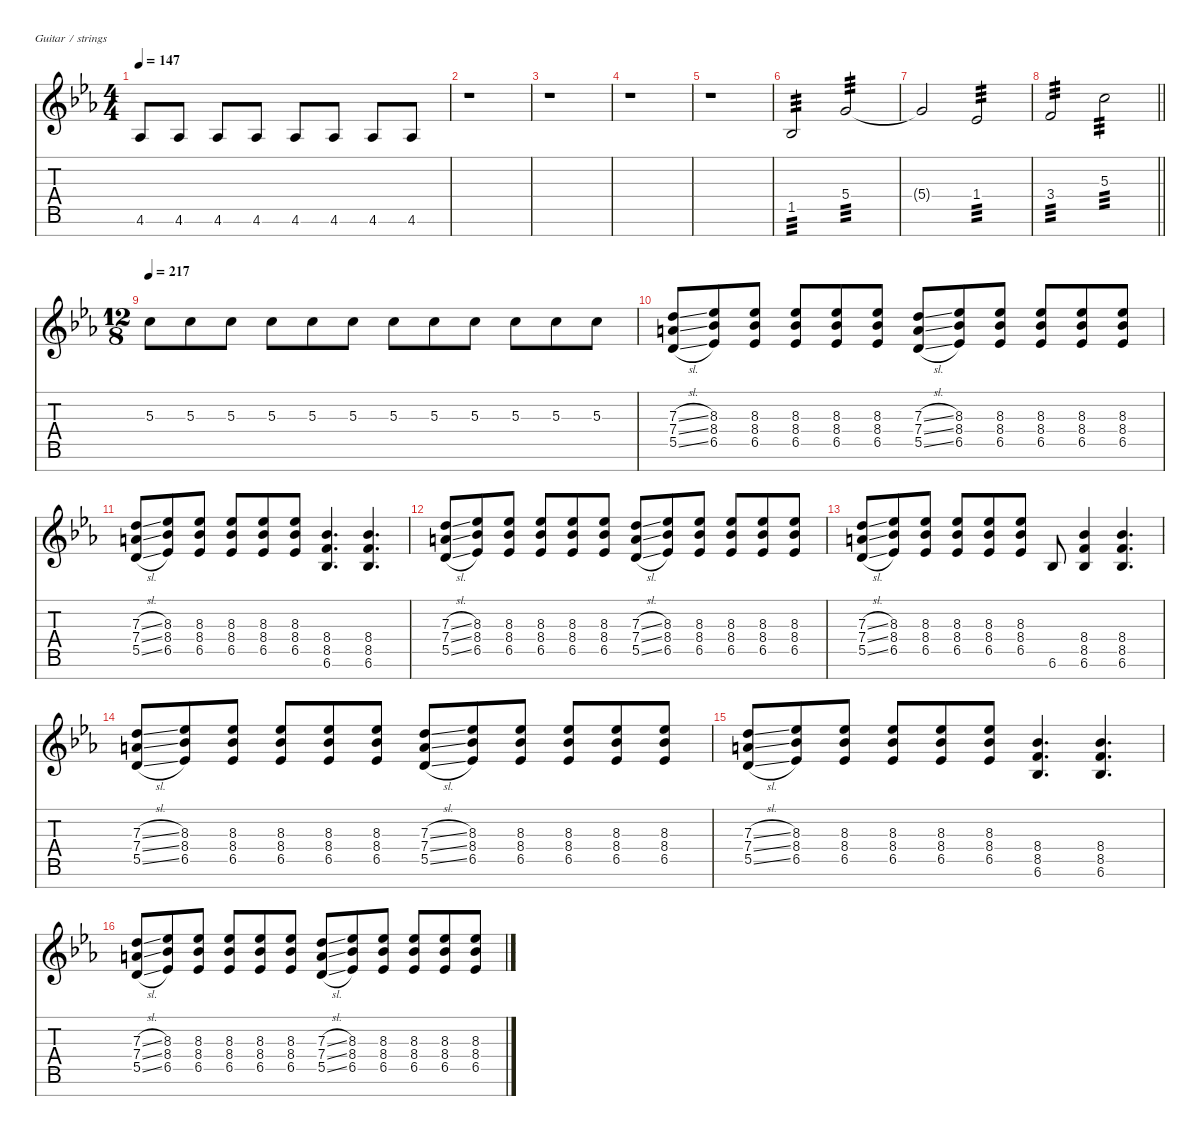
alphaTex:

\defaultSystemsLayout 4
\hideDynamics
\bracketExtendMode nobrackets
\singleTrackTrackNamePolicy hidden
\multiTrackTrackNamePolicy hidden
\firstSystemTrackNameMode fullname
\firstSystemTrackNameOrientation horizontal
\otherSystemsTrackNameOrientation horizontal
\track ("Guitar 1" "dist.guit.") {instrument distortionguitar}
\staff {score tabs}
\tuning (E4 B3 G3 D3 A2 E2 B1)
\ts (4 4)
\tempo 147
\clef g2
\ks eb
4.6{acc b}.8{dy f beam Up} 4.6{acc b}.8{beam Up} 4.6{acc b}.8{beam Up} 4.6{acc b}.8{beam Up} 4.6{acc b}.8{beam Up} 4.6{acc b}.8{beam Up} 4.6{acc b}.8{beam Up} 4.6{acc b}.8{beam Up} |
r.1{beam Down} |
r.1{beam Down} |
r.1{beam Down} |
r.1{beam Down} |
1.5{acc b}.2{tp 3 dy fff beam Up} 5.4{acc forcenatural}.2{tp 3 beam Up} |
5.4{t acc forcenatural}.2{dy f beam Up} 1.4{acc b}.2{tp 3 dy fff beam Up} |
\barLineRight lightlight
3.4{acc forcenatural}.2{tp 3 beam Up} 5.3{acc forcenatural}.2{tp 3 beam Down} |
\ts (12 8)
\beaming (8 3 3 3 3)
\tempo 217
5.3{acc forcenatural}.8{beam Down} 5.3{acc forcenatural}.8{beam Down} 5.3{acc forcenatural}.8{beam Down} 5.3{acc forcenatural}.8{beam Down} 5.3{acc forcenatural}.8{beam Down} 5.3{acc forcenatural}.8{beam Down} 5.3{acc forcenatural}.8{beam Down} 5.3{acc forcenatural}.8{beam Down} 5.3{acc forcenatural}.8{beam Down} 5.3{acc forcenatural}.8{beam Down} 5.3{acc forcenatural}.8{beam Down} 5.3{acc forcenatural}.8{beam Down} |
(7.3{sl acc forcenatural} 7.4{sl acc forcenatural} 5.5{sl acc forcenatural}).8{dy f beam Up} (8.3{acc b} 8.4{acc b} 6.5{acc b}).8{beam Up} (8.3{acc b} 8.4{acc b} 6.5{acc b}).8{beam Up} (8.3{acc b} 8.4{acc b} 6.5{acc b}).8{beam Up} (8.3{acc b} 8.4{acc b} 6.5{acc b}).8{beam Up} (8.3{acc b} 8.4{acc b} 6.5{acc b}).8{beam Up} (7.3{sl acc forcenatural} 7.4{sl acc forcenatural} 5.5{sl acc forcenatural}).8{beam Up} (8.3{acc b} 8.4{acc b} 6.5{acc b}).8{beam Up} (8.3{acc b} 8.4{acc b} 6.5{acc b}).8{beam Up} (8.3{acc b} 8.4{acc b} 6.5{acc b}).8{beam Up} (8.3{acc b} 8.4{acc b} 6.5{acc b}).8{beam Up} (8.3{acc b} 8.4{acc b} 6.5{acc b}).8{beam Up} |
(7.3{sl acc forcenatural} 7.4{sl acc forcenatural} 5.5{sl acc forcenatural}).8{beam Up} (8.3{acc b} 8.4{acc b} 6.5{acc b}).8{beam Up} (8.3{acc b} 8.4{acc b} 6.5{acc b}).8{beam Up} (8.3{acc b} 8.4{acc b} 6.5{acc b}).8{beam Up} (8.3{acc b} 8.4{acc b} 6.5{acc b}).8{beam Up} (8.3{acc b} 8.4{acc b} 6.5{acc b}).8{beam Up} (8.4{acc b} 8.5{acc forcenatural} 6.6{acc b}).4{d beam Up} (8.4{acc b} 8.5{acc forcenatural} 6.6{acc b}).4{d beam Up} |
(7.3{sl acc forcenatural} 7.4{sl acc forcenatural} 5.5{sl acc forcenatural}).8{beam Up} (8.3{acc b} 8.4{acc b} 6.5{acc b}).8{beam Up} (8.3{acc b} 8.4{acc b} 6.5{acc b}).8{beam Up} (8.3{acc b} 8.4{acc b} 6.5{acc b}).8{beam Up} (8.3{acc b} 8.4{acc b} 6.5{acc b}).8{beam Up} (8.3{acc b} 8.4{acc b} 6.5{acc b}).8{beam Up} (7.3{sl acc forcenatural} 7.4{sl acc forcenatural} 5.5{sl acc forcenatural}).8{beam Up} (8.3{acc b} 8.4{acc b} 6.5{acc b}).8{beam Up} (8.3{acc b} 8.4{acc b} 6.5{acc b}).8{beam Up} (8.3{acc b} 8.4{acc b} 6.5{acc b}).8{beam Up} (8.3{acc b} 8.4{acc b} 6.5{acc b}).8{beam Up} (8.3{acc b} 8.4{acc b} 6.5{acc b}).8{beam Up} |
(7.3{sl acc forcenatural} 7.4{sl acc forcenatural} 5.5{sl acc forcenatural}).8{beam Up} (8.3{acc b} 8.4{acc b} 6.5{acc b}).8{beam Up} (8.3{acc b} 8.4{acc b} 6.5{acc b}).8{beam Up} (8.3{acc b} 8.4{acc b} 6.5{acc b}).8{beam Up} (8.3{acc b} 8.4{acc b} 6.5{acc b}).8{beam Up} (8.3{acc b} 8.4{acc b} 6.5{acc b}).8{beam Up} 6.6{acc b}.8{beam Up} (8.4{acc b} 8.5{acc forcenatural} 6.6{acc b}).4{beam Up} (8.4{acc b} 8.5{acc forcenatural} 6.6{acc b}).4{d beam Up} |
(7.3{sl acc forcenatural} 7.4{sl acc forcenatural} 5.5{sl acc forcenatural}).8{beam Up} (8.3{acc b} 8.4{acc b} 6.5{acc b}).8{beam Up} (8.3{acc b} 8.4{acc b} 6.5{acc b}).8{beam Up} (8.3{acc b} 8.4{acc b} 6.5{acc b}).8{beam Up} (8.3{acc b} 8.4{acc b} 6.5{acc b}).8{beam Up} (8.3{acc b} 8.4{acc b} 6.5{acc b}).8{beam Up} (7.3{sl acc forcenatural} 7.4{sl acc forcenatural} 5.5{sl acc forcenatural}).8{beam Up} (8.3{acc b} 8.4{acc b} 6.5{acc b}).8{beam Up} (8.3{acc b} 8.4{acc b} 6.5{acc b}).8{beam Up} (8.3{acc b} 8.4{acc b} 6.5{acc b}).8{beam Up} (8.3{acc b} 8.4{acc b} 6.5{acc b}).8{beam Up} (8.3{acc b} 8.4{acc b} 6.5{acc b}).8{beam Up} |
(7.3{sl acc forcenatural} 7.4{sl acc forcenatural} 5.5{sl acc forcenatural}).8{beam Up} (8.3{acc b} 8.4{acc b} 6.5{acc b}).8{beam Up} (8.3{acc b} 8.4{acc b} 6.5{acc b}).8{beam Up} (8.3{acc b} 8.4{acc b} 6.5{acc b}).8{beam Up} (8.3{acc b} 8.4{acc b} 6.5{acc b}).8{beam Up} (8.3{acc b} 8.4{acc b} 6.5{acc b}).8{beam Up} (8.4{acc b} 8.5{acc forcenatural} 6.6{acc b}).4{d beam Up} (8.4{acc b} 8.5{acc forcenatural} 6.6{acc b}).4{d beam Up} |
(7.3{sl acc forcenatural} 7.4{sl acc forcenatural} 5.5{sl acc forcenatural}).8{beam Up} (8.3{acc b} 8.4{acc b} 6.5{acc b}).8{beam Up} (8.3{acc b} 8.4{acc b} 6.5{acc b}).8{beam Up} (8.3{acc b} 8.4{acc b} 6.5{acc b}).8{beam Up} (8.3{acc b} 8.4{acc b} 6.5{acc b}).8{beam Up} (8.3{acc b} 8.4{acc b} 6.5{acc b}).8{beam Up} (7.3{sl acc forcenatural} 7.4{sl acc forcenatural} 5.5{sl acc forcenatural}).8{beam Up} (8.3{acc b} 8.4{acc b} 6.5{acc b}).8{beam Up} (8.3{acc b} 8.4{acc b} 6.5{acc b}).8{beam Up} (8.3{acc b} 8.4{acc b} 6.5{acc b}).8{beam Up} (8.3{acc b} 8.4{acc b} 6.5{acc b}).8{beam Up} (8.3{acc b} 8.4{acc b} 6.5{acc b}).8{beam Up}
